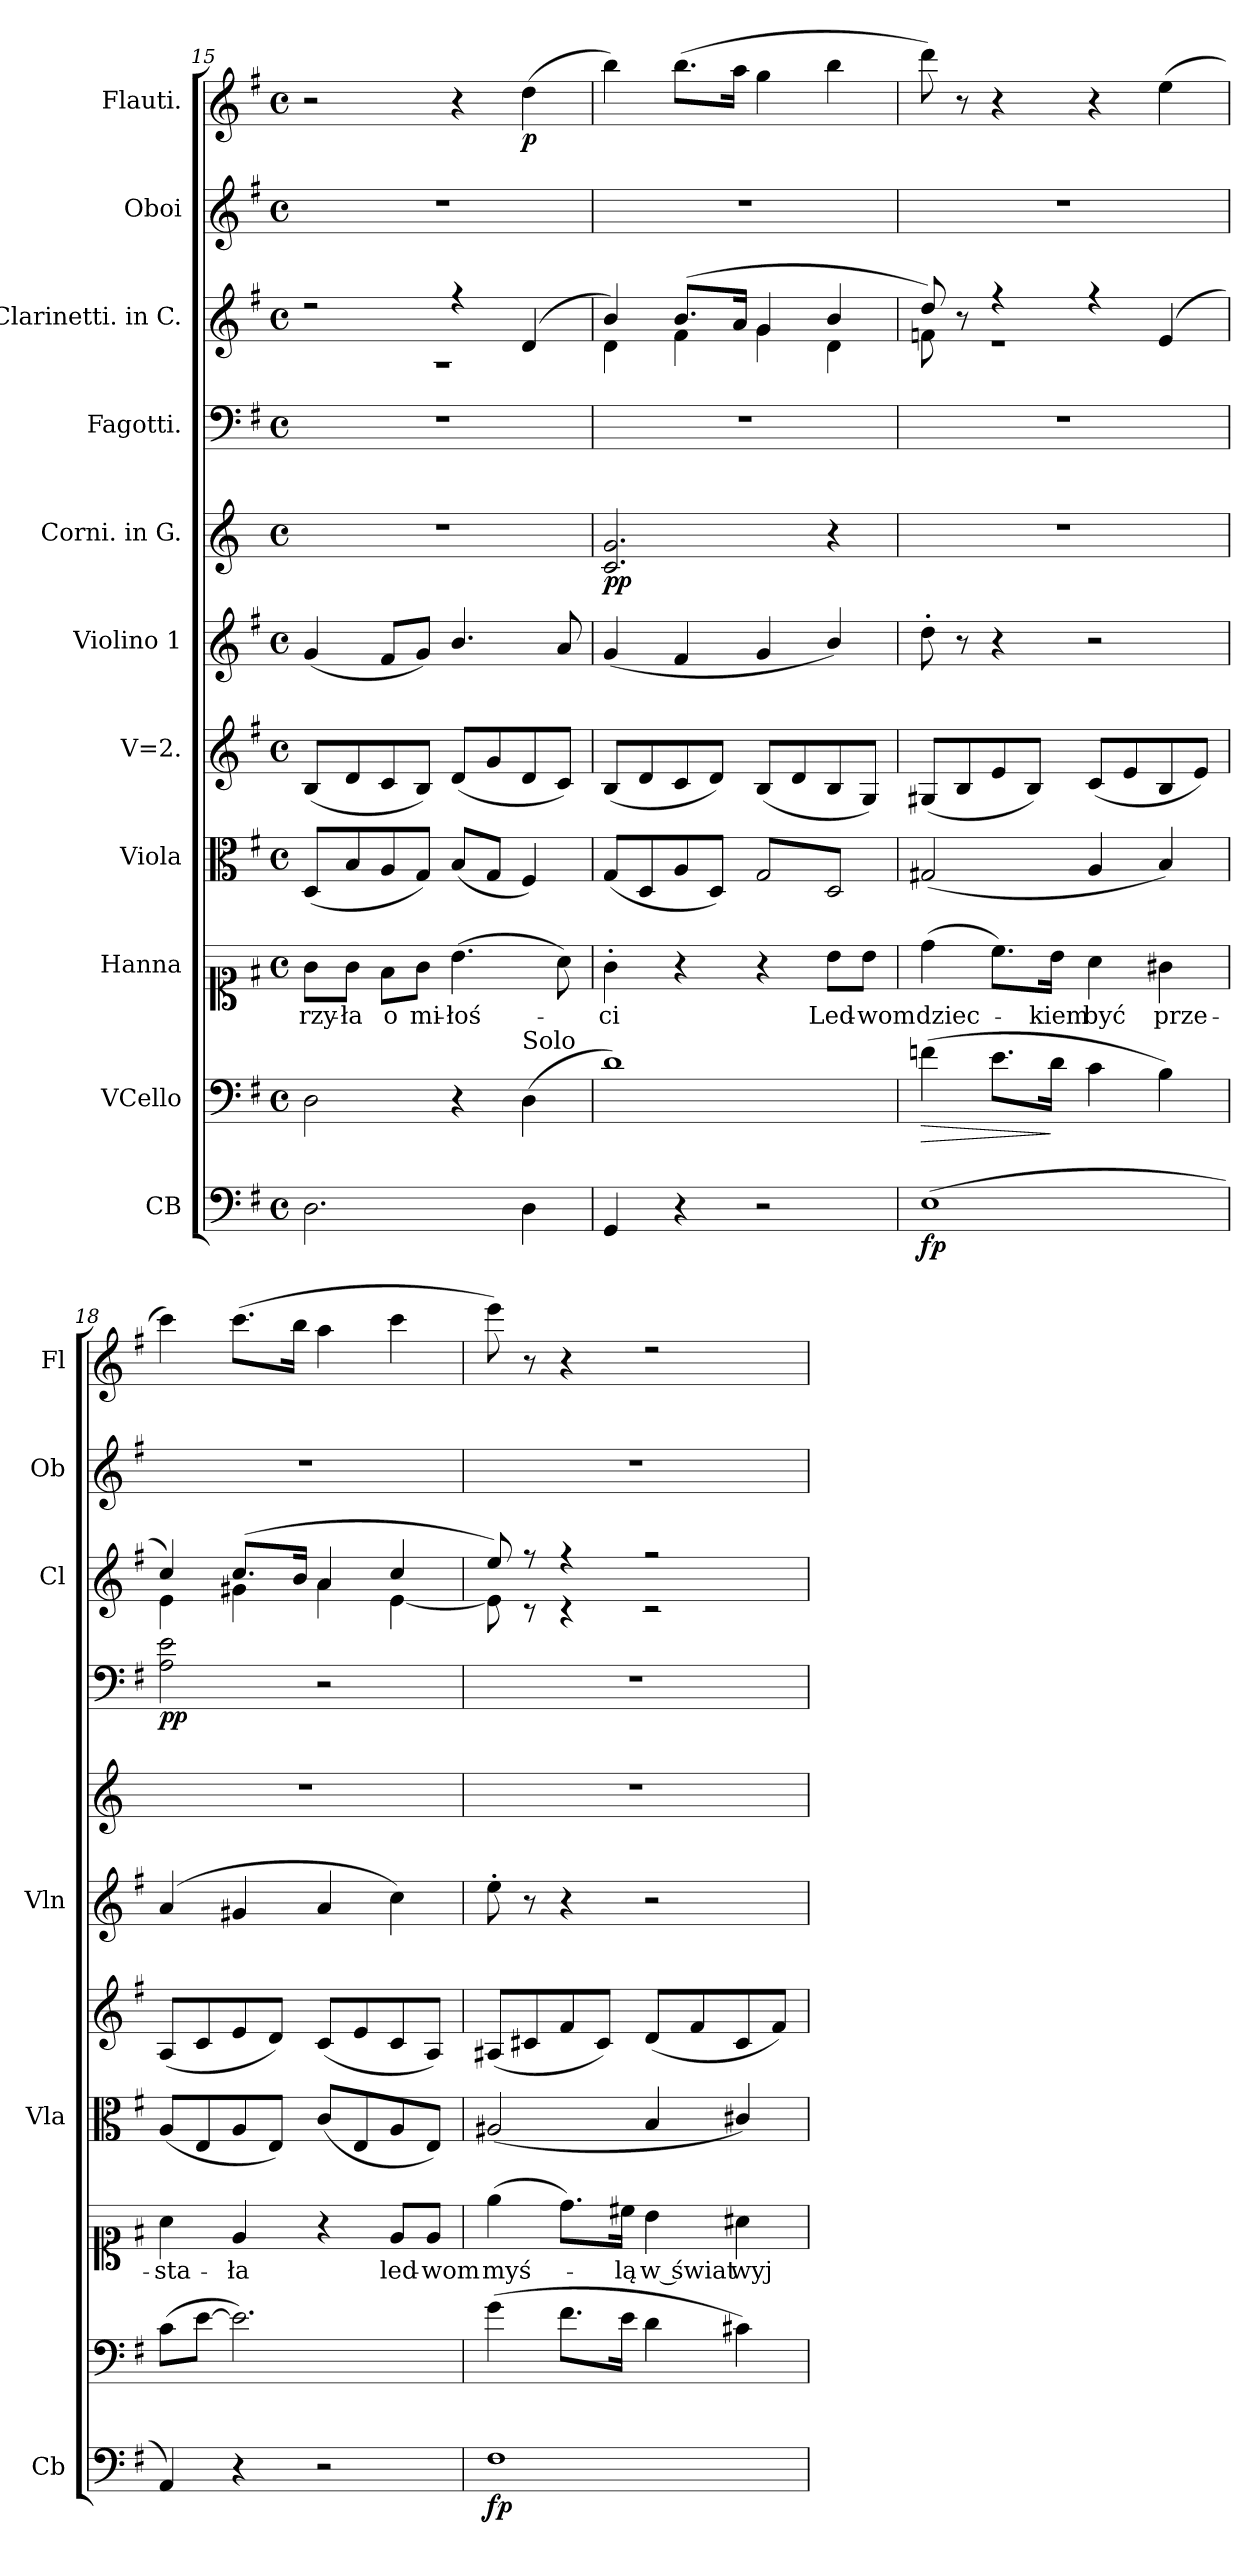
**kern	**dynam	**kern	**dynam	**kern	**text	**kern	**kern	**kern	**kern	**dynam	**kern	**dynam	**kern	**kern	**kern	**dynam
*part11	*part11	*part10	*part10	*part9	*part9	*part8	*part7	*part6	*part5	*part5	*part4	*part4	*part3	*part2	*part1	*part1
*staff11	*staff11	*staff10	*staff10	*staff9	*staff9	*staff8	*staff7	*staff6	*staff5	*staff5	*staff4	*staff4	*staff3	*staff2	*staff1	*staff1
*I"CB	*	*I"VCello	*	*I"Hanna	*	*I"Viola	*I"V=2.	*I"Violino 1	*I"Corni. in G.	*	*I"Fagotti.	*	*I"Clarinetti. in C.	*I"Oboi	*I"Flauti.	*
*I'Cb	*	*	*	*	*	*I'Vla	*	*I'Vln	*	*	*	*	*I'Cl	*I'Ob	*I'Fl	*
*clefF4	*	*clefF4	*	*clefC1	*	*clefC3	*clefG2	*clefG2	*clefG2	*	*clefF4	*	*clefG2	*clefG2	*clefG2	*
*ITrd8c12	*	*	*	*	*	*	*	*	*ITrd3c5	*	*	*	*	*	*	*
*k[f#]	*	*k[f#]	*	*k[f#]	*	*k[f#]	*k[f#]	*k[f#]	*k[f#]	*	*k[f#]	*	*k[f#]	*k[f#]	*k[f#]	*
*G:	*	*G:	*	*G:	*	*G:	*G:	*G:	*G:	*	*G:	*	*G:	*G:	*G:	*
*M4/4	*	*M4/4	*	*M4/4	*	*M4/4	*M4/4	*M4/4	*M4/4	*	*M4/4	*	*M4/4	*M4/4	*M4/4	*
*met(c)	*	*met(c)	*	*met(c)	*	*met(c)	*met(c)	*met(c)	*met(c)	*	*met(c)	*	*met(c)	*met(c)	*met(c)	*
=15	=15	=15	=15	=15	=15	=15	=15	=15	=15	=15	=15	=15	=15	=15	=15	=15
*	*	*	*	*	*	*	*	*	*	*	*	*	*^	*	*	*
2.DD\	.	2D\	.	8g\L	-rzy-	(8D/L	(8B/L	(4g/	1r	.	1r	.	2r	1r	1r	2r	.
.	.	.	.	8g\J	-ła	8B/	8d/	.	.	.	.	.	.	.	.	.	.
.	.	.	.	8f#\L	o	8A/	8c/	8f#/L	.	.	.	.	.	.	.	.	.
.	.	.	.	8g\J	mi-	8G/J)	8B/J)	8g/J)	.	.	.	.	.	.	.	.	.
.	.	4r	.	(4.b\	-łoś-	(8B/L	(8d/L	4.b/	.	.	.	.	4r	.	.	4r	.
.	.	.	.	.	.	8G/J	8g/	.	.	.	.	.	.	.	.	.	.
!	!	!LO:TX:a:t=Solo	!	!	!	!	!	!	!	!	!	!	!	!	!	!	!
4DD\	.	(4D\	.	.	.	4F#/)	8d/	.	.	.	.	.	(4d/	.	.	(4dd\	p
.	.	.	.	8a\)	.	.	8c/J)	8a/	.	.	.	.	.	.	.	.	.
=16	=16	=16	=16	=16	=16	=16	=16	=16	=16	=16	=16	=16	=16	=16	=16	=16	=16
4GGG/	.	1d)	.	4g'\	-ci	(8G/L	(8B/L	(4g/	2.G/ 2.d/	pp	1r	.	4b/)	4d\	1r	4bb\)	.
.	.	.	.	.	.	8D/	8d/	.	.	.	.	.	.	.	.	.	.
4r	.	.	.	4r	.	8A/	8c/	4f#/	.	.	.	.	(8.b/L	4f#\	.	(8.bb\L	.
.	.	.	.	.	.	8D/J)	8d/J)	.	.	.	.	.	.	.	.	.	.
.	.	.	.	.	.	.	.	.	.	.	.	.	16a/Jk	.	.	16aa\Jk	.
*	*	*	*	*	*	*tremolo	*	*	*	*	*	*	*	*	*	*	*
2r	.	.	.	4r	.	(8G/L	(8B/L	4g/	.	.	.	.	4g/	4g\	.	4gg\	.
.	.	.	.	.	.	8D/)	8d/	.	.	.	.	.	.	.	.	.	.
.	.	.	.	8b\L	Led-	8G/	8B/	4b/)	4r	.	.	.	4b/	4d\	.	4bb\	.
.	.	.	.	8b\J	-wom	8D/)J	8G/J)	.	.	.	.	.	.	.	.	.	.
*	*	*	*	*	*	*Xtremolo	*	*	*	*	*	*	*	*	*	*	*
=17	=17	=17	=17	=17	=17	=17	=17	=17	=17	=17	=17	=17	=17	=17	=17	=17	=17
!	!LO:DY:b	!	!LO:HP:b	!	!	!	!	!	!	!	!	!	!	!	!	!	!
(1EE	fp.	(4fn\	>	(4dd\	dziec-	(2G#X/	(8G#X/L	8dd'\	1r	.	1r	.	8dd/)	8fn\	1r	8ddd\)	.
.	.	.	.	.	.	.	8B/	8r	.	.	.	.	8r	8ryy	.	8r	.
!	!	!	!	!	!	!	!	!	!	!	!	!	!	!LO:N:vis=1	!	!	!
.	.	8.e\L	.	8.cc\L)	.	.	8e/	4r	.	.	.	.	4r	2.re	.	4r	.
.	.	.	.	.	.	.	8B/J)	.	.	.	.	.	.	.	.	.	.
.	.	16d\Jk	]	16b\Jk	-kiem	.	.	.	.	.	.	.	.	.	.	.	.
.	.	4c\	.	4a\	być	4A/	(8c/L	2r	.	.	.	.	4r	.	.	4r	.
.	.	.	.	.	.	.	8e/	.	.	.	.	.	.	.	.	.	.
.	.	4B\)	.	4g#X\	prze-	4B/)	8B/	.	.	.	.	.	(4e/	.	.	(4ee\	.
.	.	.	.	.	.	.	8e/J)	.	.	.	.	.	.	.	.	.	.
=18	=18	=18	=18	=18	=18	=18	=18	=18	=18	=18	=18	=18	=18	=18	=18	=18	=18
!	!	!	!	!	!	!	!	!	!	!	!	!LO:DY:b	!	!	!	!	!
4AAA/)	.	(8c\L	.	4a\	-sta-	(8A/L	(8A/L	(<4a/	1r	.	2A\ 2e\	pp	4cc/)	4e\	1r	4ccc\)	.
.	.	[8e\J	.	.	.	8E/	8c/	.	.	.	.	.	.	.	.	.	.
4r	.	2.e\])	.	4e/	-ła	8A/	8e/	4g#X/	.	.	.	.	(8.cc/L	4g#X\	.	(8.ccc\L	.
.	.	.	.	.	.	8E/J)	8d/J)	.	.	.	.	.	.	.	.	.	.
.	.	.	.	.	.	.	.	.	.	.	.	.	16b/Jk	.	.	16bb\Jk	.
2r	.	.	.	4r	.	(8c/L	(8c/L	4a/	.	.	2r	.	4a/	4a\	.	4aa\	.
.	.	.	.	.	.	8E/	8e/	.	.	.	.	.	.	.	.	.	.
.	.	.	.	8e/L	led-	8A/	8c/	4cc\)	.	.	.	.	4cc/	[4e\	.	4ccc\	.
.	.	.	.	8e/J	-wom	8E/J)	8A/J)	.	.	.	.	.	.	.	.	.	.
=19	=19	=19	=19	=19	=19	=19	=19	=19	=19	=19	=19	=19	=19	=19	=19	=19	=19
!	!LO:DY:b	!	!	!	!	!	!	!	!	!	!	!	!	!	!	!	!
1FF#	fp.	(4g\	.	(4ee\	myś-	(2A#X/	(8A#X/L	8ee'\	1r	.	1r	.	8ee/)	8e\]	1r	8eee\)	.
.	.	.	.	.	.	.	8c#X/	8r	.	.	.	.	8r	8r	.	8r	.
.	.	8.f#\L	.	8.dd\L)	.	.	8f#/	4r	.	.	.	.	4r	4r	.	4r	.
.	.	.	.	.	.	.	8c#/J)	.	.	.	.	.	.	.	.	.	.
.	.	16e\Jk	.	16cc#X\Jk	-lą	.	.	.	.	.	.	.	.	.	.	.	.
.	.	4d\	.	4b\	w świat	4B/	(8d/L	2r	.	.	.	.	2r	2r	.	2rdd	.
.	.	.	.	.	.	.	8f#/	.	.	.	.	.	.	.	.	.	.
.	.	4c#X\)	.	4a#X\	wyj-	4c#X/)	8c#/	.	.	.	.	.	.	.	.	.	.
.	.	.	.	.	.	.	8f#/J)	.	.	.	.	.	.	.	.	.	.
*	*	*	*	*	*	*	*	*	*	*	*	*	*v	*v	*	*	*
=	=	=	=	=	=	=	=	=	=	=	=	=	=	=	=	=
*-	*-	*-	*-	*-	*-	*-	*-	*-	*-	*-	*-	*-	*-	*-	*-	*-
